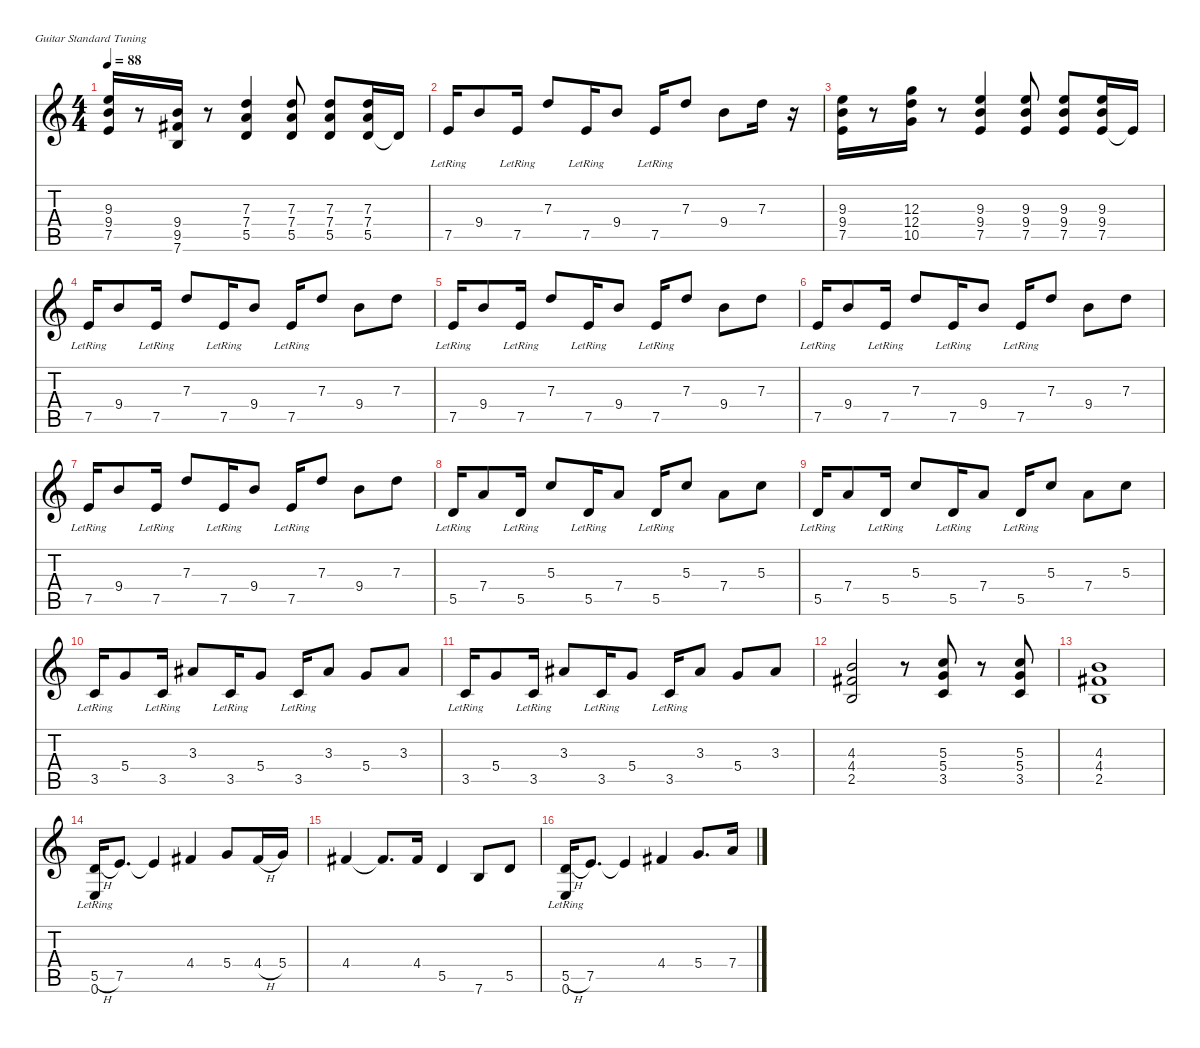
\defaultSystemsLayout 4
\hideDynamics
\bracketExtendMode nobrackets
\singleTrackTrackNamePolicy hidden
\multiTrackTrackNamePolicy hidden
\firstSystemTrackNameMode fullname
\firstSystemTrackNameOrientation horizontal
\otherSystemsTrackNameOrientation horizontal
\track ("Guitar" "dist.guit.") {instrument distortionguitar}
\staff {score tabs}
\tuning (E4 B3 G3 D3 A2 E2)
\ts (4 4)
\tempo 88
\clef g2
\ks c
(9.3 9.4 7.5).16{dy f beam Up} r.8{beam Up} (9.4 9.5{acc #} 7.6).16{beam Up} r.8{beam Up} (7.3 7.4 5.5).4{beam Up} (7.3 7.4 5.5).8{beam Up} (7.3 7.4 5.5).8{beam Up} (7.3 7.4 5.5).16{beam Up} 5.5{t}.16{beam Up} |
7.5{lr}.16{dy fff beam Up} 9.4.8{beam Up} 7.5{lr}.16{beam Up} 7.3.8{beam Up} 7.5{lr}.16{beam Up} 9.4.8{beam Up} 7.5{lr}.16{beam Up} 7.3.8{beam Up} 9.4.8{beam Down} 7.3.16{beam Down} r.16{beam Down} |
(9.3 9.4 7.5).16{dy f beam Down} r.8{beam Down} (12.3 12.4 10.5).16{beam Down} r.8{beam Down} (9.3 9.4 7.5).4{beam Up} (9.3 9.4 7.5).8{beam Up} (9.3 9.4 7.5).8{beam Up} (9.3 9.4 7.5).16{beam Up} 7.5{t}.16{beam Up} |
7.5{lr}.16{dy fff beam Up} 9.4.8{beam Up} 7.5{lr}.16{beam Up} 7.3.8{beam Up} 7.5{lr}.16{beam Up} 9.4.8{beam Up} 7.5{lr}.16{beam Up} 7.3.8{beam Up} 9.4.8{beam Down} 7.3.8{beam Down} |
7.5{lr}.16{beam Up} 9.4.8{beam Up} 7.5{lr}.16{beam Up} 7.3.8{beam Up} 7.5{lr}.16{beam Up} 9.4.8{beam Up} 7.5{lr}.16{beam Up} 7.3.8{beam Up} 9.4.8{beam Down} 7.3.8{beam Down} |
7.5{lr}.16{beam Up} 9.4.8{beam Up} 7.5{lr}.16{beam Up} 7.3.8{beam Up} 7.5{lr}.16{beam Up} 9.4.8{beam Up} 7.5{lr}.16{beam Up} 7.3.8{beam Up} 9.4.8{beam Down} 7.3.8{beam Down} |
7.5{lr}.16{beam Up} 9.4.8{beam Up} 7.5{lr}.16{beam Up} 7.3.8{beam Up} 7.5{lr}.16{beam Up} 9.4.8{beam Up} 7.5{lr}.16{beam Up} 7.3.8{beam Up} 9.4.8{beam Down} 7.3.8{beam Down} |
5.5{lr}.16{beam Up} 7.4.8{beam Up} 5.5{lr}.16{beam Up} 5.3.8{beam Up} 5.5{lr}.16{beam Up} 7.4.8{beam Up} 5.5{lr}.16{beam Up} 5.3.8{beam Up} 7.4.8{beam Down} 5.3.8{beam Down} |
5.5{lr}.16{beam Up} 7.4.8{beam Up} 5.5{lr}.16{beam Up} 5.3.8{beam Up} 5.5{lr}.16{beam Up} 7.4.8{beam Up} 5.5{lr}.16{beam Up} 5.3.8{beam Up} 7.4.8{beam Down} 5.3.8{beam Down} |
3.5{lr}.16{beam Up} 5.4.8{beam Up} 3.5{lr}.16{beam Up} 3.3{acc #}.8{beam Up} 3.5{lr}.16{beam Up} 5.4.8{beam Up} 3.5{lr}.16{beam Up} 3.3{acc #}.8{beam Up} 5.4.8{beam Up} 3.3{acc #}.8{beam Up} |
3.5{lr}.16{beam Up} 5.4.8{beam Up} 3.5{lr}.16{beam Up} 3.3{acc #}.8{beam Up} 3.5{lr}.16{beam Up} 5.4.8{beam Up} 3.5{lr}.16{beam Up} 3.3{acc #}.8{beam Up} 5.4.8{beam Up} 3.3{acc #}.8{beam Up} |
(4.3 4.4{acc #} 2.5).2{dy f beam Up} r.8{beam Up} (5.3 5.4 3.5).8{beam Up} r.8{beam Up} (5.3 5.4 3.5).8{beam Up} |
(4.3 4.4{acc #} 2.5).1{beam Up} |
(5.5{h} 0.6{lr}).16{dy fff beam Up} 7.5.8{d beam Up} 7.5{t}.4{dy f beam Up} 4.4{acc #}.4{dy fff beam Up} 5.4.8{beam Up} 4.4{h acc #}.16{beam Up} 5.4.16{beam Up} |
4.4{acc #}.4{beam Up} 4.4{t acc #}.8{d dy f beam Up} 4.4{acc #}.16{dy fff beam Up} 5.5.4{beam Up} 7.6.8{beam Up} 5.5.8{beam Up} |
(5.5{h} 0.6{lr}).16{beam Up} 7.5.8{d beam Up} 7.5{t}.4{dy f beam Up} 4.4{acc #}.4{dy fff beam Up} 5.4.8{d beam Up} 7.4.16{beam Up}
